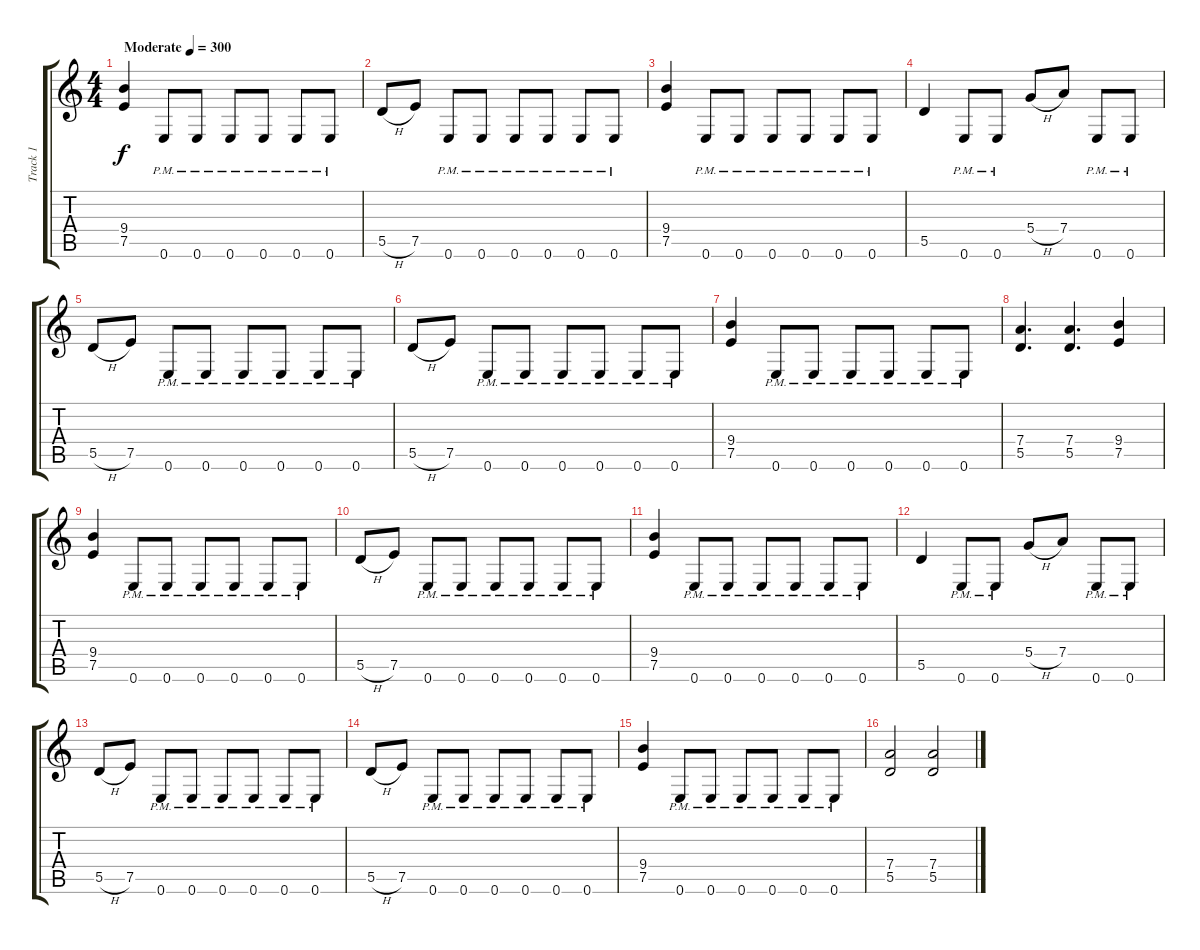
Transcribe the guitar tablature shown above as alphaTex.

\track ("Track 1" "Track 1") {instrument distortionguitar}
\staff {score tabs}
\tuning (E4 B3 G3 D3 A2 E2) {hide}
\ts (4 4)
\tempo (300 "Moderate")
\clef g2
\ks c
(9.4 7.5).4{dy f instrument distortionguitar} 0.6{pm}.8 0.6{pm}.8 0.6{pm}.8 0.6{pm}.8 0.6{pm}.8 0.6{pm}.8 |
5.5{h}.8 7.5.8 0.6{pm}.8 0.6{pm}.8 0.6{pm}.8 0.6{pm}.8 0.6{pm}.8 0.6{pm}.8 |
(9.4 7.5).4 0.6{pm}.8 0.6{pm}.8 0.6{pm}.8 0.6{pm}.8 0.6{pm}.8 0.6{pm}.8 |
5.5.4 0.6{pm}.8 0.6{pm}.8 5.4{h}.8 7.4.8 0.6{pm}.8 0.6{pm}.8 |
5.5{h}.8 7.5.8 0.6{pm}.8 0.6{pm}.8 0.6{pm}.8 0.6{pm}.8 0.6{pm}.8 0.6{pm}.8 |
5.5{h}.8 7.5.8 0.6{pm}.8 0.6{pm}.8 0.6{pm}.8 0.6{pm}.8 0.6{pm}.8 0.6{pm}.8 |
(9.4 7.5).4 0.6{pm}.8 0.6{pm}.8 0.6{pm}.8 0.6{pm}.8 0.6{pm}.8 0.6{pm}.8 |
(7.4 5.5).4{d} (7.4 5.5).4{d} (9.4 7.5).4 |
(9.4 7.5).4 0.6{pm}.8 0.6{pm}.8 0.6{pm}.8 0.6{pm}.8 0.6{pm}.8 0.6{pm}.8 |
5.5{h}.8 7.5.8 0.6{pm}.8 0.6{pm}.8 0.6{pm}.8 0.6{pm}.8 0.6{pm}.8 0.6{pm}.8 |
(9.4 7.5).4 0.6{pm}.8 0.6{pm}.8 0.6{pm}.8 0.6{pm}.8 0.6{pm}.8 0.6{pm}.8 |
5.5.4 0.6{pm}.8 0.6{pm}.8 5.4{h}.8 7.4.8 0.6{pm}.8 0.6{pm}.8 |
5.5{h}.8 7.5.8 0.6{pm}.8 0.6{pm}.8 0.6{pm}.8 0.6{pm}.8 0.6{pm}.8 0.6{pm}.8 |
5.5{h}.8 7.5.8 0.6{pm}.8 0.6{pm}.8 0.6{pm}.8 0.6{pm}.8 0.6{pm}.8 0.6{pm}.8 |
(9.4 7.5).4 0.6{pm}.8 0.6{pm}.8 0.6{pm}.8 0.6{pm}.8 0.6{pm}.8 0.6{pm}.8 |
(7.4 5.5).2 (7.4 5.5).2
